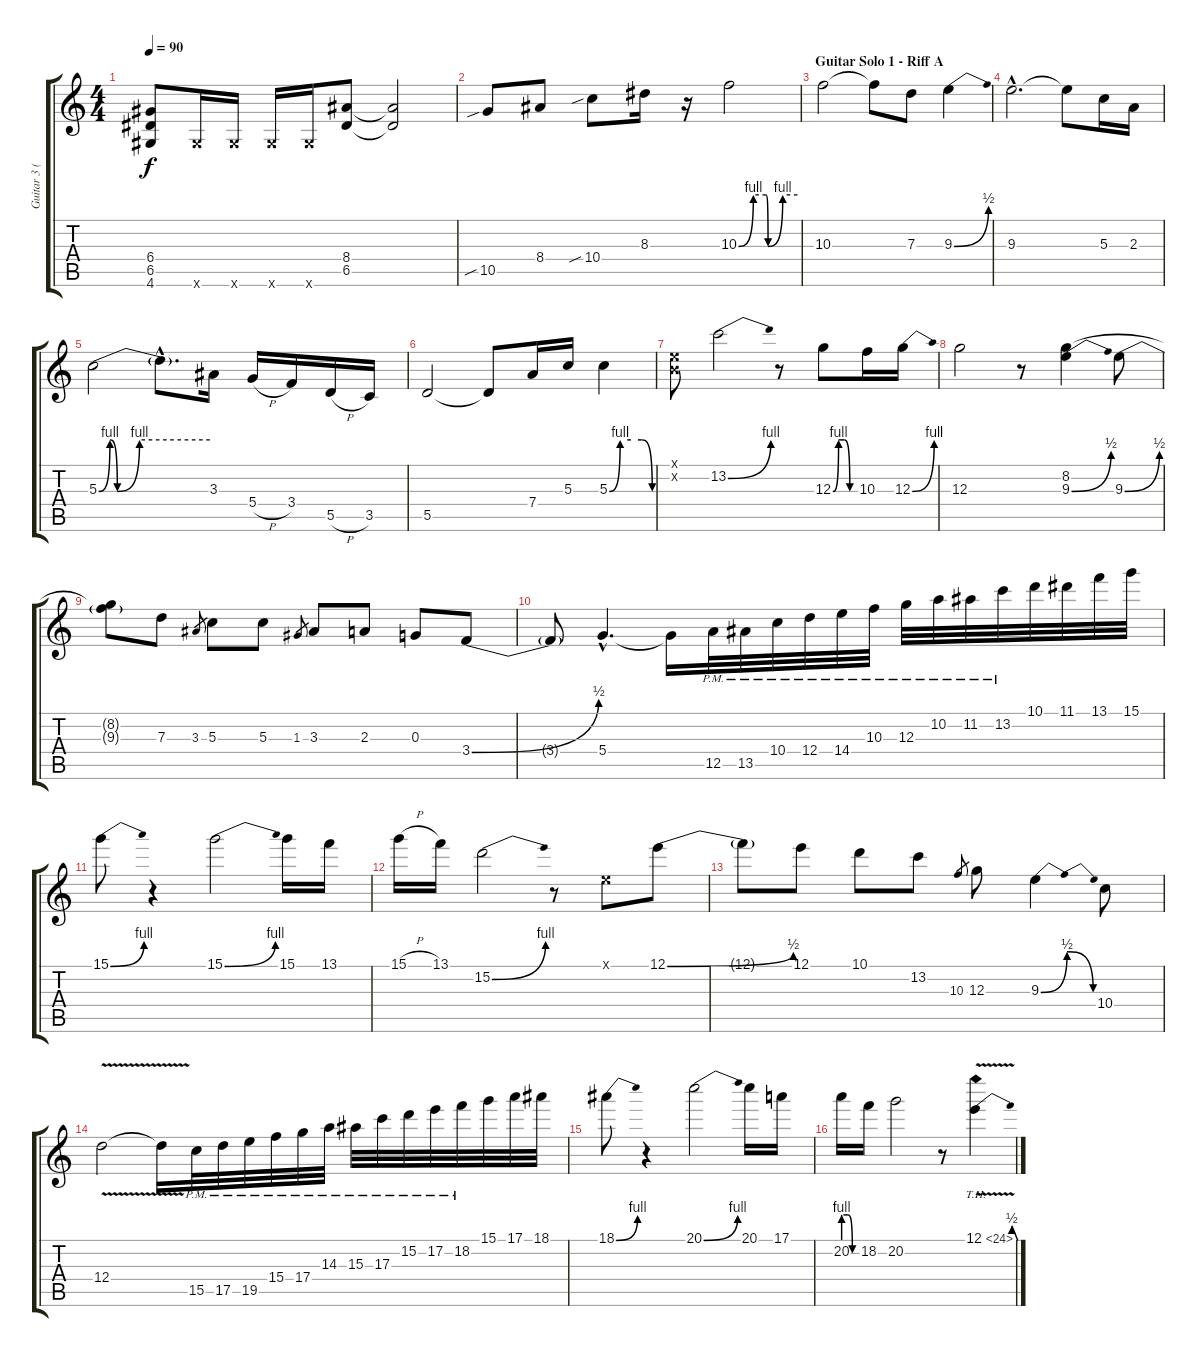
\track ("Guitar 3 (overdrive)" "Guitar 3 (") {instrument overdrivenguitar}
\staff {score tabs}
\tuning (E4 B3 G3 D3 A2 E2) {hide}
\ts (4 4)
\tempo 90
\clef g2
\ks c
(6.4 6.5 4.6).8{dy f} 4.6{x}.16 4.6{x}.16 4.6{x}.16 4.6{x}.16 (8.4 6.5).8 (8.4{t} 6.5{t}).2 |
10.5{sib}.8 8.4.8 10.4{sib}.8 8.3.16 r.16 10.3{be (custom 0 0 15 4 28 4 30 0 45 4 60 4)}.2 |
\section ("" "Guitar Solo 1 - Riff A")
10.3.2 10.3{t}.8 7.3.8 9.3{be (bend 0 0 60 2)}.4 |
9.3{hac}.2{d} 9.3{t}.8 5.3.16 2.3.16 |
5.3{be (custom 0 0 6 4 10 0 22 4 60 4)}.2 5.3{hac t}.8{d} 3.3.16 5.4{h}.16 3.4.16 5.5{h}.16 3.5.16 |
5.5.2 5.5{t}.8 7.4.16 5.3.16 5.3{be (custom 0 0 15 4 30 4 45 4 60 0)}.4 |
(0.1{x} 0.2{x}).8 13.2{be (bend 0 0 60 4)}.2 r.8 12.3{be (custom 0 0 15 4 30 4 45 0 60 0)}.8 10.3.16 12.3{be (bend 0 0 60 4)}.16 |
12.3.2 r.8 (8.2 9.3{be (bend 0 0 60 2)}).4 9.3{be (bend 0 0 60 2)}.8 |
(8.2{t} 9.3{t}).8 7.3.8 3.3.8{gr} 5.3.8 5.3.8 1.3.8{gr} 3.3.8 2.3.8 0.3.8 3.4{be (bend 0 0 60 2)}.8 |
3.4{t}.8 5.4{hac}.4{d} 5.4{t}.16 12.5{pm}.32 13.5{pm}.32 10.4{pm}.32 12.4{pm}.32 14.4{pm}.32 10.3{pm}.32 12.3{pm}.32 10.2{pm}.32 11.2{pm}.32 13.2{pm}.32 10.1.32 11.1.32 13.1.32 15.1.32 |
15.1{be (bend 0 0 60 4)}.8 r.4 15.1{be (bend 0 0 60 4)}.2 15.1.16 13.1.16 |
15.1{h}.16 13.1.16 15.2{be (bend 0 0 60 4)}.2 r.8 0.1{x}.8 12.1{be (bend 0 0 60 2)}.8 |
12.1{t}.8 12.1.8 10.1.8 13.2.8 10.3.8{gr} 12.3.8 9.3{be (bendrelease 0 0 30 2 30 2 60 0)}.4 10.4.8 |
12.4{v}.2 12.4{t}.16 15.5{pm}.32 17.5{pm}.32 19.5{pm}.32 15.4{pm}.32 17.4{pm}.32 14.3{pm}.32 15.3{pm}.32 17.3{pm}.32 15.2{pm}.32 17.2{pm}.32 18.2{pm}.32 15.1.32 17.1.32 18.1.32 |
18.1{be (bend 0 0 60 4)}.8 r.4 20.1{be (bend 0 0 60 4)}.2 20.1.16 17.1.16 |
20.2{be (custom 0 4 20 4 40 0 60 0)}.16 18.2.16 20.2.2 r.8 12.1{be (bend 0 0 60 2) th 12 v}.4
